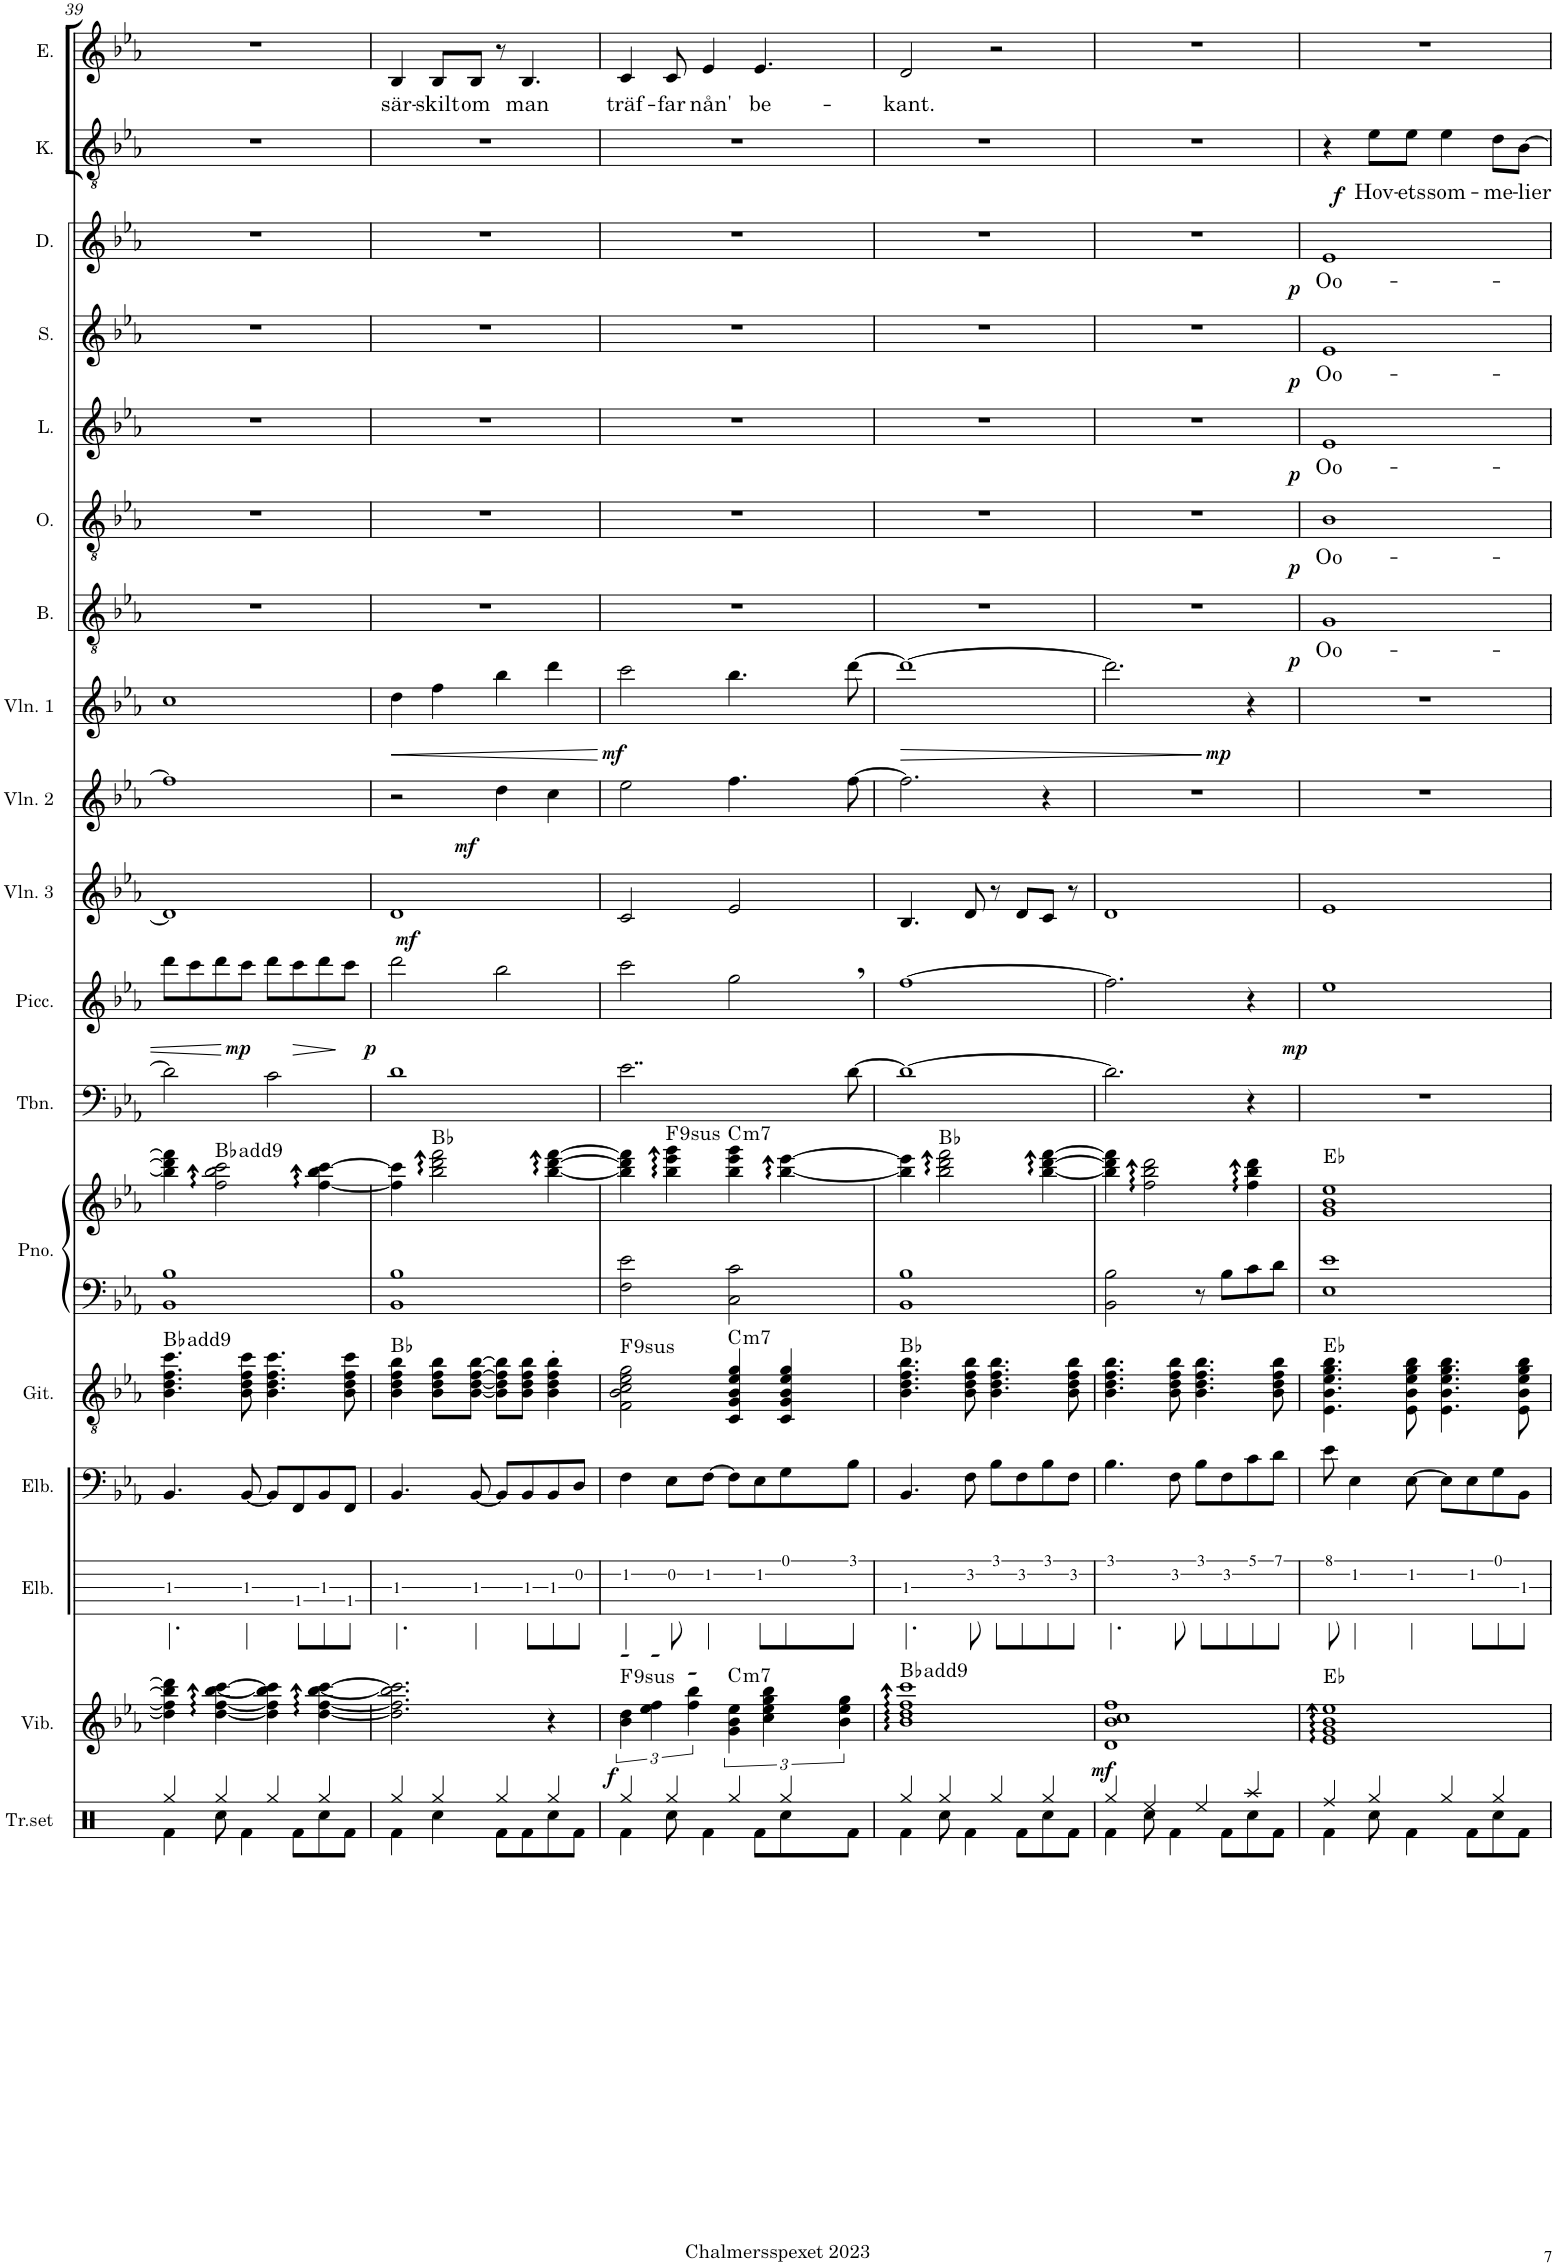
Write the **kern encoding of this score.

**kern	**kern	**dynam	**harte	**kern	**kern	**kern	**harte	**kern	**kern	**harte	**kern	**kern	**dynam	**kern	**dynam	**kern	**dynam	**kern	**dynam	**kern	**text	**dynam	**kern	**text	**dynam	**kern	**text	**dynam	**kern	**text	**dynam	**kern	**text	**dynam	**kern	**text	**dynam	**kern	**text
*part18	*part17	*part17	*part17	*part16	*part15	*part14	*part14	*part13	*part13	*part13	*part12	*part11	*part11	*part10	*part10	*part9	*part9	*part8	*part8	*part7	*part7	*part7	*part6	*part6	*part6	*part5	*part5	*part5	*part4	*part4	*part4	*part3	*part3	*part3	*part2	*part2	*part2	*part1	*part1
*staff19	*staff18	*staff18	*	*staff17	*staff16	*staff15	*	*staff14	*staff13	*	*staff12	*staff11	*staff11	*staff10	*staff10	*staff9	*staff9	*staff8	*staff8	*staff7	*staff7	*staff7	*staff6	*staff6	*staff6	*staff5	*staff5	*staff5	*staff4	*staff4	*staff4	*staff3	*staff3	*staff3	*staff2	*staff2	*staff2	*staff1	*staff1
*I"Trumset	*I"Vibrafon	*	*	*I"Femsträngad elbas	*I"Femsträngad elbas	*I"Elgitarr	*	*I"Piano	*	*	*I"Trombon	*I"Piccolaflöjt	*	*I"Violin 3	*	*I"Violin 2	*	*I"Violin 1	*	*I"Bacon	*	*	*I"Orwen	*	*	*I"Libby	*	*	*I"Shakespeare	*	*	*I"Drake	*	*	*I"Kat	*	*	*I"Elisabet	*
*I'Tr.set	*I'Vib.	*	*	*I'Elb.	*I'Elb.	*	*	*I'Pno.	*	*	*I'Tbn.	*I'Picc.	*	*I'Vln. 3	*	*I'Vln. 2	*	*I'Vln. 1	*	*I'B.	*	*	*I'O.	*	*	*I'L.	*	*	*I'S.	*	*	*I'D.	*	*	*I'K.	*	*	*I'E.	*
!!LO:PB:g=z
*clefX	*clefG2	*	*	*	*clefF4	*clefGv2	*	*clefF4	*clefG2	*	*clefF4	*clefG2	*	*clefG2	*	*clefG2	*	*clefG2	*	*clefGv2	*	*	*clefGv2	*	*	*clefG2	*	*	*clefG2	*	*	*clefG2	*	*	*clefGv2	*	*	*clefG2	*
*	*	*	*	*Trd7c12	*Trd7c12	*	*	*	*	*	*	*Trd-7c-12	*	*	*	*	*	*	*	*	*	*	*	*	*	*	*	*	*	*	*	*	*	*	*	*	*	*	*
*k[]	*k[b-e-a-]	*	*	*k[b-e-a-]	*k[b-e-a-]	*k[b-e-a-]	*	*k[b-e-a-]	*k[b-e-a-]	*	*k[b-e-a-]	*k[b-e-a-]	*	*k[b-e-a-]	*	*k[b-e-a-]	*	*k[b-e-a-]	*	*k[b-e-a-]	*	*	*k[b-e-a-]	*	*	*k[b-e-a-]	*	*	*k[b-e-a-]	*	*	*k[b-e-a-]	*	*	*k[b-e-a-]	*	*	*k[b-e-a-]	*
*M4/4	*M4/4	*	*	*M4/4	*M4/4	*M4/4	*	*M4/4	*M4/4	*	*M4/4	*M4/4	*	*M4/4	*	*M4/4	*	*M4/4	*	*M4/4	*	*	*M4/4	*	*	*M4/4	*	*	*M4/4	*	*	*M4/4	*	*	*M4/4	*	*	*M4/4	*
=39	=39	=39	=39	=39	=39	=39	=39	=39	=39	=39	=39	=39	=39	=39	=39	=39	=39	=39	=39	=39	=39	=39	=39	=39	=39	=39	=39	=39	=39	=39	=39	=39	=39	=39	=39	=39	=39	=39	=39
*^	*	*	*	*	*	*	*	*	*	*	*	*	*	*	*	*	*	*	*	*	*	*	*	*	*	*	*	*	*	*	*	*	*	*	*	*	*	*	*
!	!	!	!	!	!	!	!	!	!	!	!	!	!	!	!	!LO:DY:b	!	!	!	!	!	!	!	!	!	!	!	!	!	!	!	!	!	!	!	!	!	!	!	!
4Rgg/	4Rf\	4dd\] 4ff\] 4bb-\] 4ddd\]	.	.	4.BB-\	4.BB-/	4.B-\ 4.d\ 4.f\ 4.cc\	Bb:maj(9)	1BB- 1B-	4bb-\] 4ddd\] 4fff\]	.	2d\]	8ddd\L	.	1d]	mf	1ff]	.	1cc	.	1r	.	.	1r	.	.	1r	.	.	1r	.	.	1r	.	.	1r	.	.	1r	.
.	.	.	.	.	.	.	.	.	.	.	.	.	8ccc\	.	.	.	.	.	.	.	.	.	.	.	.	.	.	.	.	.	.	.	.	.	.	.	.	.	.	.
4Rgg/	8Rcc\	[4dd\ [4ff\ [4bb-\ [4ccc\	.	.	.	.	.	.	.	2ff\ 2bb-\ 2ccc\	Bb:maj(9)	.	8ddd\	.	.	.	.	.	.	.	.	.	.	.	.	.	.	.	.	.	.	.	.	.	.	.	.	.	.	.
.	4Rf\	.	.	.	4BB-\	[8BB-/	8B-\ 8d\ 8f\ 8cc\	.	.	.	.	.	8ccc\J	.	.	.	.	.	.	.	.	.	.	.	.	.	.	.	.	.	.	.	.	.	.	.	.	.	.	.
!	!	!	!	!	!	!	!	!	!	!	!	!	!	!LO:DY:b	!	!	!	!	!	!	!	!	!	!	!	!	!	!	!	!	!	!	!	!	!	!	!	!	!	!
4Rgg/	.	4dd\] 4ff\] 4bb-\] 4ccc\]	.	.	.	8BB-/L]	4.B-\ 4.d\ 4.f\ 4.cc\	.	.	.	.	2c\	8ddd\L	mp	.	.	.	.	.	.	.	.	.	.	.	.	.	.	.	.	.	.	.	.	.	.	.	.	.	.
!	!	!	!	!	!	!	!	!	!	!	!	!	!	!LO:HP:b	!	!	!	!	!	!	!	!	!	!	!	!	!	!	!	!	!	!	!	!	!	!	!	!	!	!
.	8Rf\L	.	.	.	8FF\L	8FF/	.	.	.	.	.	.	8ccc\	>	.	.	.	.	.	.	.	.	.	.	.	.	.	.	.	.	.	.	.	.	.	.	.	.	.	.
4Rgg/	8Rcc\	[4dd\ [4ff\ [4bb-\ [4ccc\	.	.	8BB-\	8BB-/	.	.	.	[4ff\ 4bb-\ [4ccc\	.	.	8ddd\	.	.	.	.	.	.	.	.	.	.	.	.	.	.	.	.	.	.	.	.	.	.	.	.	.	.	.
!	!	!	!	!	!	!	!	!	!	!	!	!	!	!LO:DY:n=1:b	!	!	!	!	!	!	!	!	!	!	!	!	!	!	!	!	!	!	!	!	!	!	!	!	!	!
.	8Rf\J	.	.	.	8FF\J	8FF/J	8B-\ 8d\ 8f\ 8cc\	.	.	.	.	.	8ccc\J	] p	.	.	.	.	.	.	.	.	.	.	.	.	.	.	.	.	.	.	.	.	.	.	.	.	.	.
=40	=40	=40	=40	=40	=40	=40	=40	=40	=40	=40	=40	=40	=40	=40	=40	=40	=40	=40	=40	=40	=40	=40	=40	=40	=40	=40	=40	=40	=40	=40	=40	=40	=40	=40	=40	=40	=40	=40	=40	=40
!	!	!	!	!	!	!	!	!	!	!	!	!	!	!	!	!	!	!	!	!LO:HP:b	!	!	!	!	!	!	!	!	!	!	!	!	!	!	!	!	!	!	!	!LO:LY:b
4Rgg/	4Rf\	2.dd\] 2.ff\] 2.bb-\] 2.ccc\]	.	.	4.BB-\	4.BB-/	4B-\ 4d\ 4f\ 4b-\	Bb:maj	1BB- 1B-	4ff\] 4ccc\]	.	1d	2ddd\	.	1d	.	2r	.	4dd\	<	1r	.	.	1r	.	.	1r	.	.	1r	.	.	1r	.	.	1r	.	.	4B-/	sär-
!	!	!	!	!	!	!	!	!	!	!	!	!	!	!	!	!	!	!	!	!	!	!	!	!	!	!	!	!	!	!	!	!	!	!	!	!	!	!	!	!LO:LY:b
4Rgg/	4Rcc\	.	.	.	.	.	8B-\ 8d\ 8f\ 8b-\L	.	.	2bb-\ 2ddd\ 2fff\	Bb:maj	.	.	.	.	.	.	.	4ff\	.	.	.	.	.	.	.	.	.	.	.	.	.	.	.	.	.	.	.	8B-/L	-skilt
!	!	!	!	!	!	!	!	!	!	!	!	!	!	!	!	!	!	!	!	!	!	!	!	!	!	!	!	!	!	!	!	!	!	!	!	!	!	!	!	!LO:LY:b
.	.	.	.	.	4BB-\	[8BB-/	[8B-\ [8d\ [8f\ [8b-\J	.	.	.	.	.	.	.	.	.	.	.	.	.	.	.	.	.	.	.	.	.	.	.	.	.	.	.	.	.	.	.	8B-/J	om
!	!	!	!	!	!	!	!	!	!	!	!	!	!	!	!	!	!	!LO:DY:b	!	!	!	!	!	!	!	!	!	!	!	!	!	!	!	!	!	!	!	!	!	!
4Rgg/	8Rf\L	.	.	.	.	8BB-/L]	8B-\] 8d\] 8f\] 8b-\]L	.	.	.	.	.	2bb-\	.	.	.	4dd\	mf	4bb-\	.	.	.	.	.	.	.	.	.	.	.	.	.	.	.	.	.	.	.	8r	.
!	!	!	!	!	!	!	!	!	!	!	!	!	!	!	!	!	!	!	!	!	!	!	!	!	!	!	!	!	!	!	!	!	!	!	!	!	!	!	!	!LO:LY:b
.	8Rf\	.	.	.	8BB-\L	8BB-/	8B-\ 8d\ 8f\ 8b-\J	.	.	.	.	.	.	.	.	.	.	.	.	.	.	.	.	.	.	.	.	.	.	.	.	.	.	.	.	.	.	.	4.B-/	man
!	!	!	!LO:DY:b	!	!	!	!	!	!	!	!	!	!	!	!	!	!	!	!	!LO:DY:n=1:b	!	!	!	!	!	!	!	!	!	!	!	!	!	!	!	!	!	!	!	!
4Rgg/	8Rcc\	4r	f	.	8BB-\	8BB-/	4B-\' 4d\' 4f\' 4b-\'	.	.	[4bb-\ [4ddd\ [4fff\	.	.	.	.	.	.	4cc\	.	4ddd\	[ mf	.	.	.	.	.	.	.	.	.	.	.	.	.	.	.	.	.	.	.	.
.	8Rf\J	.	.	.	8D\J	8D/J	.	.	.	.	.	.	.	.	.	.	.	.	.	.	.	.	.	.	.	.	.	.	.	.	.	.	.	.	.	.	.	.	.	.
=41	=41	=41	=41	=41	=41	=41	=41	=41	=41	=41	=41	=41	=41	=41	=41	=41	=41	=41	=41	=41	=41	=41	=41	=41	=41	=41	=41	=41	=41	=41	=41	=41	=41	=41	=41	=41	=41	=41	=41	=41
!	!	!LO:TX:a:t=-	!	!	!	!	!	!	!	!	!	!	!	!	!	!	!	!	!	!	!	!	!	!	!	!	!	!	!	!	!	!	!	!	!	!	!	!	!	!
!	!	!	!	!LO:H:kt=9sus	!	!	!	!LO:H:kt=9sus	!	!	!	!	!	!	!	!	!	!	!	!	!	!	!	!	!	!	!	!	!	!	!	!	!	!	!	!	!	!	!	!LO:LY:b
4Rgg/	4Rf\	6b-\ 6dd\	.	F:sus4(7,9)	4E-\	4F\	2F\ 2B-\ 2c\ 2e-\ 2g\	F:sus4(7,9)	2F\ 2e-\	4bb-\] 4ddd\] 4fff\]	.	2..e-\	2ccc\	.	2c/	.	2ee-\	.	2ccc\	.	1r	.	.	1r	.	.	1r	.	.	1r	.	.	1r	.	.	1r	.	.	4c/	träf-
!	!	!LO:TX:a:t=-	!	!	!	!	!	!	!	!	!	!	!	!	!	!	!	!	!	!	!	!	!	!	!	!	!	!	!	!	!	!	!	!	!	!	!	!	!	!
.	.	6ee-\ 6ff\	.	.	.	.	.	.	.	.	.	.	.	.	.	.	.	.	.	.	.	.	.	.	.	.	.	.	.	.	.	.	.	.	.	.	.	.	.	.
!	!	!	!	!	!	!	!	!	!	!	!LO:H:kt=9sus	!	!	!	!	!	!	!	!	!	!	!	!	!	!	!	!	!	!	!	!	!	!	!	!	!	!	!	!	!LO:LY:b
4Rgg/	8Rcc\	.	.	.	8D\	8E-\L	.	.	.	4bb-\ 4eee-\ 4ggg\	F:sus4(7,9)	.	.	.	.	.	.	.	.	.	.	.	.	.	.	.	.	.	.	.	.	.	.	.	.	.	.	.	8c/	-far
!	!	!LO:TX:a:t=-	!	!	!	!	!	!	!	!	!	!	!	!	!	!	!	!	!	!	!	!	!	!	!	!	!	!	!	!	!	!	!	!	!	!	!	!	!	!
.	.	6ff\ 6bb-\	.	.	.	.	.	.	.	.	.	.	.	.	.	.	.	.	.	.	.	.	.	.	.	.	.	.	.	.	.	.	.	.	.	.	.	.	.	.
!	!	!	!	!	!	!	!	!	!	!	!	!	!	!	!	!	!	!	!	!	!	!	!	!	!	!	!	!	!	!	!	!	!	!	!	!	!	!	!	!LO:LY:b
.	4Rf\	.	.	.	4E-\	[8F\J	.	.	.	.	.	.	.	.	.	.	.	.	.	.	.	.	.	.	.	.	.	.	.	.	.	.	.	.	.	.	.	.	4e-/	nån'
!	!	!	!	!LO:H:kt=m7	!	!	!	!LO:H:kt=m7	!	!	!LO:H:kt=m7	!	!	!	!	!	!	!	!	!	!	!	!	!	!	!	!	!	!	!	!	!	!	!	!	!	!	!	!	!
4Rgg/	.	6g\ 6b-\ 6ee-\	.	C:min7	.	8F\L]	4C/ 4G/ 4B-/ 4e-/ 4g/	C:min7	2C\ 2c\	4bb-\ 4eee-\ 4ggg\	C:min7	.	2gg,\	.	2e-/	.	4.ff\	.	4.bb-\	.	.	.	.	.	.	.	.	.	.	.	.	.	.	.	.	.	.	.	.	.
!	!	!	!	!	!	!	!	!	!	!	!	!	!	!	!	!	!	!	!	!	!	!	!	!	!	!	!	!	!	!	!	!	!	!	!	!	!	!	!	!LO:LY:b
.	8Rf\L	.	.	.	8E-\L	8E-\	.	.	.	.	.	.	.	.	.	.	.	.	.	.	.	.	.	.	.	.	.	.	.	.	.	.	.	.	.	.	.	.	4.e-/	be-
.	.	6cc\ 6ee-\ 6gg\ 6bb-\	.	.	.	.	.	.	.	.	.	.	.	.	.	.	.	.	.	.	.	.	.	.	.	.	.	.	.	.	.	.	.	.	.	.	.	.	.	.
4Rgg/	8Rcc\	.	.	.	8G\	8G\	4C/ 4G/ 4B-/ 4e-/ 4g/	.	.	[4bb-\ [4eee-\	.	.	.	.	.	.	.	.	.	.	.	.	.	.	.	.	.	.	.	.	.	.	.	.	.	.	.	.	.	.
.	.	6b-\ 6ee-\ 6gg\	.	.	.	.	.	.	.	.	.	.	.	.	.	.	.	.	.	.	.	.	.	.	.	.	.	.	.	.	.	.	.	.	.	.	.	.	.	.
.	8Rf\J	.	.	.	8B-\J	8B-\J	.	.	.	.	.	[8d\	.	.	.	.	[8ff\	.	[8ddd\	.	.	.	.	.	.	.	.	.	.	.	.	.	.	.	.	.	.	.	.	.
=42	=42	=42	=42	=42	=42	=42	=42	=42	=42	=42	=42	=42	=42	=42	=42	=42	=42	=42	=42	=42	=42	=42	=42	=42	=42	=42	=42	=42	=42	=42	=42	=42	=42	=42	=42	=42	=42	=42	=42	=42
!	!	!	!LO:DY:b	!	!	!	!	!	!	!	!	!	!	!	!	!	!	!	!	!LO:HP:b	!	!	!	!	!	!	!	!	!	!	!	!	!	!	!	!	!	!	!	!LO:LY:b
4Rgg/	4Rf\	1b- 1dd 1ff 1ccc	mf	Bb:maj(9)	4.BB-\	4.BB-/	4.B-\ 4.d\ 4.f\ 4.b-\	Bb:maj	1BB- 1B-	4bb-\] 4eee-\]	.	1d_	[1ff	.	4.B-/	.	2.ff\]	.	1ddd_	>	1r	.	.	1r	.	.	1r	.	.	1r	.	.	1r	.	.	1r	.	.	2d/	-kant.
4Rgg/	8Rcc\	.	.	.	.	.	.	.	.	2bb-\ 2ddd\ 2fff\	Bb:maj	.	.	.	.	.	.	.	.	.	.	.	.	.	.	.	.	.	.	.	.	.	.	.	.	.	.	.	.	.
.	4Rf\	.	.	.	8F\	8F\	8B-\ 8d\ 8f\ 8b-\	.	.	.	.	.	.	.	8d/	.	.	.	.	.	.	.	.	.	.	.	.	.	.	.	.	.	.	.	.	.	.	.	.	.
4Rgg/	.	.	.	.	8B-\L	8B-\L	4.B-\ 4.d\ 4.f\ 4.b-\	.	.	.	.	.	.	.	8r	.	.	.	.	.	.	.	.	.	.	.	.	.	.	.	.	.	.	.	.	.	.	.	2r	.
.	8Rf\L	.	.	.	8F\	8F\	.	.	.	.	.	.	.	.	8d/L	.	.	.	.	.	.	.	.	.	.	.	.	.	.	.	.	.	.	.	.	.	.	.	.	.
4Rgg/	8Rcc\	.	.	.	8B-\	8B-\	.	.	.	[4bb-\ [4ddd\ [4fff\	.	.	.	.	8c/J	.	4r	.	.	.	.	.	.	.	.	.	.	.	.	.	.	.	.	.	.	.	.	.	.	.
.	8Rf\J	.	.	.	8F\J	8F\J	8B-\ 8d\ 8f\ 8b-\	.	.	.	.	.	.	.	8r	.	.	.	.	.	.	.	.	.	.	.	.	.	.	.	.	.	.	.	.	.	.	.	.	.
=43	=43	=43	=43	=43	=43	=43	=43	=43	=43	=43	=43	=43	=43	=43	=43	=43	=43	=43	=43	=43	=43	=43	=43	=43	=43	=43	=43	=43	=43	=43	=43	=43	=43	=43	=43	=43	=43	=43	=43	=43
4Rgg/	4Rf\	1d 1b- 1cc 1ff	.	.	4.B-\	4.B-\	4.B-\ 4.d\ 4.f\ 4.b-\	.	2BB-\ 2B-\	4bb-\] 4ddd\] 4fff\]	.	2.d\]	2.ff\]	.	1d	.	1r	.	2.ddd\]	.	1r	.	.	1r	.	.	1r	.	.	1r	.	.	1r	.	.	1r	.	.	1r	.
4Ree/	8Rcc\	.	.	.	.	.	.	.	.	2ff\ 2bb-\ 2ddd\	.	.	.	.	.	.	.	.	.	.	.	.	.	.	.	.	.	.	.	.	.	.	.	.	.	.	.	.	.	.
.	4Rf\	.	.	.	8F\	8F\	8B-\ 8d\ 8f\ 8b-\	.	.	.	.	.	.	.	.	.	.	.	.	.	.	.	.	.	.	.	.	.	.	.	.	.	.	.	.	.	.	.	.	.
4Ree/	.	.	.	.	8B-\L	8B-\L	4.B-\ 4.d\ 4.f\ 4.b-\	.	8r	.	.	.	.	.	.	.	.	.	.	.	.	.	.	.	.	.	.	.	.	.	.	.	.	.	.	.	.	.	.	.
.	8Rf\L	.	.	.	8F\	8F\	.	.	8B-\L	.	.	.	.	.	.	.	.	.	.	.	.	.	.	.	.	.	.	.	.	.	.	.	.	.	.	.	.	.	.	.
!	!	!	!	!	!	!	!	!	!	!	!	!	!	!	!	!	!	!	!	!LO:DY:n=1:b	!	!	!	!	!	!	!	!	!	!	!	!	!	!	!	!	!	!	!	!
4Raa/	8Rcc\	.	.	.	8c\	8c\	.	.	8c\	4ff\ 4bb-\ 4ddd\	.	4r	4r	.	.	.	.	.	4r	] mp	.	.	.	.	.	.	.	.	.	.	.	.	.	.	.	.	.	.	.	.
.	8Rf\J	.	.	.	8d\J	8d\J	8B-\ 8d\ 8f\ 8b-\	.	8d\J	.	.	.	.	.	.	.	.	.	.	.	.	.	.	.	.	.	.	.	.	.	.	.	.	.	.	.	.	.	.	.
=44	=44	=44	=44	=44	=44	=44	=44	=44	=44	=44	=44	=44	=44	=44	=44	=44	=44	=44	=44	=44	=44	=44	=44	=44	=44	=44	=44	=44	=44	=44	=44	=44	=44	=44	=44	=44	=44	=44	=44	=44
!	!	!	!	!	!	!	!	!	!	!	!	!	!	!LO:DY:b	!	!	!	!	!	!	!	!LO:LY:b	!LO:DY:b	!	!LO:LY:b	!LO:DY:b	!	!LO:LY:b	!LO:DY:b	!	!LO:LY:b	!LO:DY:b	!	!LO:LY:b	!LO:DY:b	!	!	!	!	!
4Rff/	4Rf\	1e- 1g 1b- 1ee-	.	Eb:maj	8e-\	8e-\	4.E-\ 4.B-\ 4.e-\ 4.g\ 4.b-\	Eb:maj	1E- 1e-	1g 1b- 1ee-	Eb:maj	1r	1ee-	mp	1e-	.	1r	.	1r	.	1G	Oo-	p	1B-	Oo-	p	1e-	Oo-	p	1e-	Oo-	p	1e-	Oo-	p	4r	.	.	1r	.
.	.	.	.	.	4E-\	4E-\	.	.	.	.	.	.	.	.	.	.	.	.	.	.	.	.	.	.	.	.	.	.	.	.	.	.	.	.	.	.	.	.	.	.
!	!	!	!	!	!	!	!	!	!	!	!	!	!	!	!	!	!	!	!	!	!	!	!	!	!	!	!	!	!	!	!	!	!	!	!	!	!LO:LY:b	!LO:DY:b	!	!
4Rgg/	8Rcc\	.	.	.	.	.	.	.	.	.	.	.	.	.	.	.	.	.	.	.	.	.	.	.	.	.	.	.	.	.	.	.	.	.	.	8e-\L	Hov-	f	.	.
!	!	!	!	!	!	!	!	!	!	!	!	!	!	!	!	!	!	!	!	!	!	!	!	!	!	!	!	!	!	!	!	!	!	!	!	!	!LO:LY:b	!	!	!
.	4Rf\	.	.	.	4E-\	[8E-\	8E-\ 8B-\ 8e-\ 8g\ 8b-\	.	.	.	.	.	.	.	.	.	.	.	.	.	.	.	.	.	.	.	.	.	.	.	.	.	.	.	.	8e-\J	-ets	.	.	.
!	!	!	!	!	!	!	!	!	!	!	!	!	!	!	!	!	!	!	!	!	!	!	!	!	!	!	!	!	!	!	!	!	!	!	!	!	!LO:LY:b	!	!	!
4Rgg/	.	.	.	.	.	8E-\L]	4.E-\ 4.B-\ 4.e-\ 4.g\ 4.b-\	.	.	.	.	.	.	.	.	.	.	.	.	.	.	.	.	.	.	.	.	.	.	.	.	.	.	.	.	4e-\	som-	.	.	.
.	8Rf\L	.	.	.	8E-\L	8E-\	.	.	.	.	.	.	.	.	.	.	.	.	.	.	.	.	.	.	.	.	.	.	.	.	.	.	.	.	.	.	.	.	.	.
!	!	!	!	!	!	!	!	!	!	!	!	!	!	!	!	!	!	!	!	!	!	!	!	!	!	!	!	!	!	!	!	!	!	!	!	!	!LO:LY:b	!	!	!
4Rgg/	8Rcc\	.	.	.	8G\	8G\	.	.	.	.	.	.	.	.	.	.	.	.	.	.	.	.	.	.	.	.	.	.	.	.	.	.	.	.	.	8d\L	-me-	.	.	.
!	!	!	!	!	!	!	!	!	!	!	!	!	!	!	!	!	!	!	!	!	!	!	!	!	!	!	!	!	!	!	!	!	!	!	!	!	!LO:LY:b	!	!	!
.	8Rf\J	.	.	.	8BB-\J	8BB-\J	8E-\ 8B-\ 8e-\ 8g\ 8b-\	.	.	.	.	.	.	.	.	.	.	.	.	.	.	.	.	.	.	.	.	.	.	.	.	.	.	.	.	[8B-\J	-lier	.	.	.
*v	*v	*	*	*	*	*	*	*	*	*	*	*	*	*	*	*	*	*	*	*	*	*	*	*	*	*	*	*	*	*	*	*	*	*	*	*	*	*	*	*
=	=	=	=	=	=	=	=	=	=	=	=	=	=	=	=	=	=	=	=	=	=	=	=	=	=	=	=	=	=	=	=	=	=	=	=	=	=	=	=
*-	*-	*-	*-	*-	*-	*-	*-	*-	*-	*-	*-	*-	*-	*-	*-	*-	*-	*-	*-	*-	*-	*-	*-	*-	*-	*-	*-	*-	*-	*-	*-	*-	*-	*-	*-	*-	*-	*-	*-
